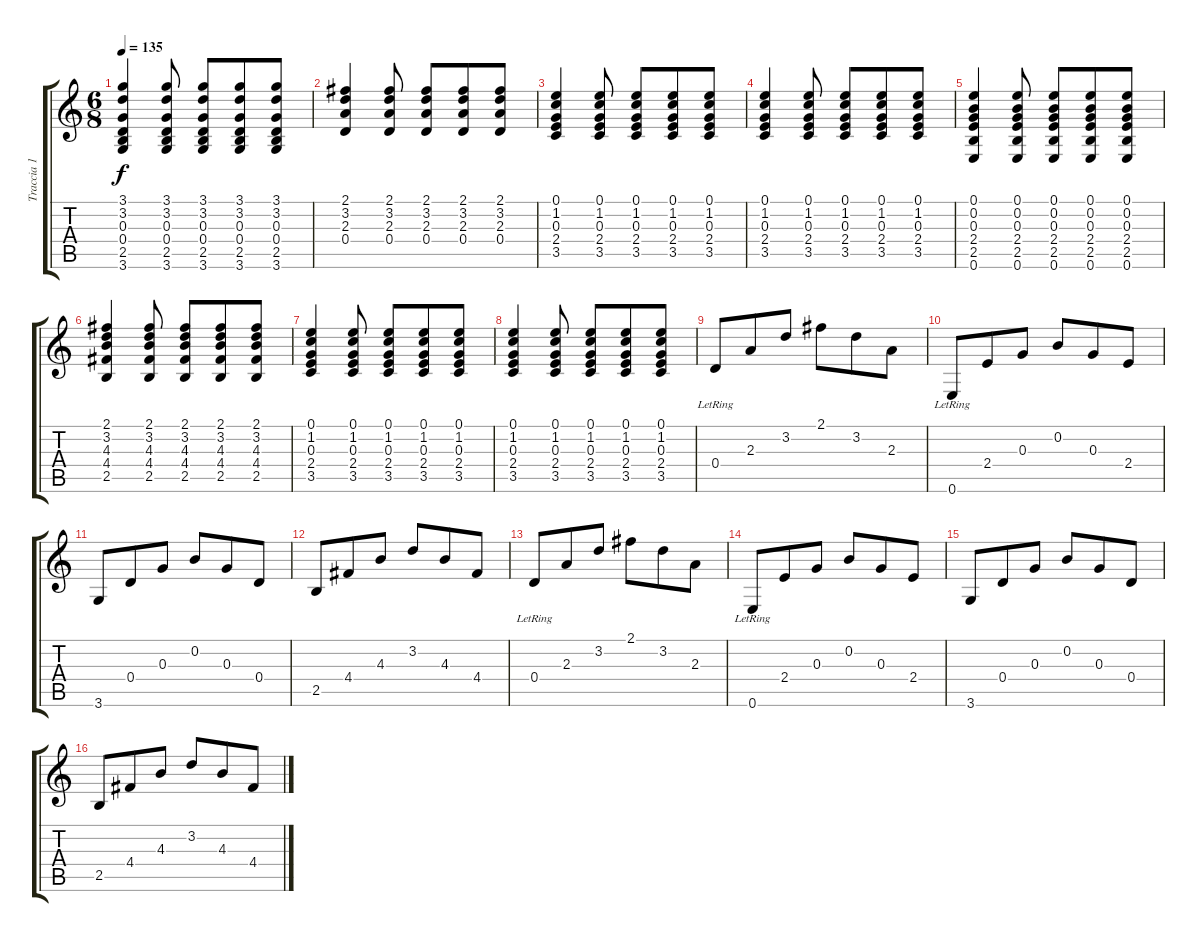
\track ("Traccia 1" "Traccia 1") {instrument acousticguitarnylon}
\staff {score tabs}
\tuning (E4 B3 G3 D3 A2 E2) {hide}
\ts (6 8)
\tempo 135
\clef g2
\ks c
(3.1 3.2 0.3 0.4 2.5 3.6).4{dy f} (3.1 3.2 0.3 0.4 2.5 3.6).8 (3.1 3.2 0.3 0.4 2.5 3.6).8 (3.1 3.2 0.3 0.4 2.5 3.6).8 (3.1 3.2 0.3 0.4 2.5 3.6).8 |
(2.1 3.2 2.3 0.4).4 (2.1 3.2 2.3 0.4).8 (2.1 3.2 2.3 0.4).8 (2.1 3.2 2.3 0.4).8 (2.1 3.2 2.3 0.4).8 |
(0.1 1.2 0.3 2.4 3.5).4 (0.1 1.2 0.3 2.4 3.5).8 (0.1 1.2 0.3 2.4 3.5).8 (0.1 1.2 0.3 2.4 3.5).8 (0.1 1.2 0.3 2.4 3.5).8 |
(0.1 1.2 0.3 2.4 3.5).4 (0.1 1.2 0.3 2.4 3.5).8 (0.1 1.2 0.3 2.4 3.5).8 (0.1 1.2 0.3 2.4 3.5).8 (0.1 1.2 0.3 2.4 3.5).8 |
(0.1 0.2 0.3 2.4 2.5 0.6).4 (0.1 0.2 0.3 2.4 2.5 0.6).8 (0.1 0.2 0.3 2.4 2.5 0.6).8 (0.1 0.2 0.3 2.4 2.5 0.6).8 (0.1 0.2 0.3 2.4 2.5 0.6).8 |
(2.1 3.2 4.3 4.4 2.5).4 (2.1 3.2 4.3 4.4 2.5).8 (2.1 3.2 4.3 4.4 2.5).8 (2.1 3.2 4.3 4.4 2.5).8 (2.1 3.2 4.3 4.4 2.5).8 |
(0.1 1.2 0.3 2.4 3.5).4 (0.1 1.2 0.3 2.4 3.5).8 (0.1 1.2 0.3 2.4 3.5).8 (0.1 1.2 0.3 2.4 3.5).8 (0.1 1.2 0.3 2.4 3.5).8 |
(0.1 1.2 0.3 2.4 3.5).4 (0.1 1.2 0.3 2.4 3.5).8 (0.1 1.2 0.3 2.4 3.5).8 (0.1 1.2 0.3 2.4 3.5).8 (0.1 1.2 0.3 2.4 3.5).8 |
0.4{lr}.8 2.3.8 3.2.8 2.1.8 3.2.8 2.3.8 |
0.6{lr}.8 2.4.8 0.3.8 0.2.8 0.3.8 2.4.8 |
3.6.8 0.4.8 0.3.8 0.2.8 0.3.8 0.4.8 |
2.5.8 4.4.8 4.3.8 3.2.8 4.3.8 4.4.8 |
0.4{lr}.8 2.3.8 3.2.8 2.1.8 3.2.8 2.3.8 |
0.6{lr}.8 2.4.8 0.3.8 0.2.8 0.3.8 2.4.8 |
3.6.8 0.4.8 0.3.8 0.2.8 0.3.8 0.4.8 |
2.5.8 4.4.8 4.3.8 3.2.8 4.3.8 4.4.8
